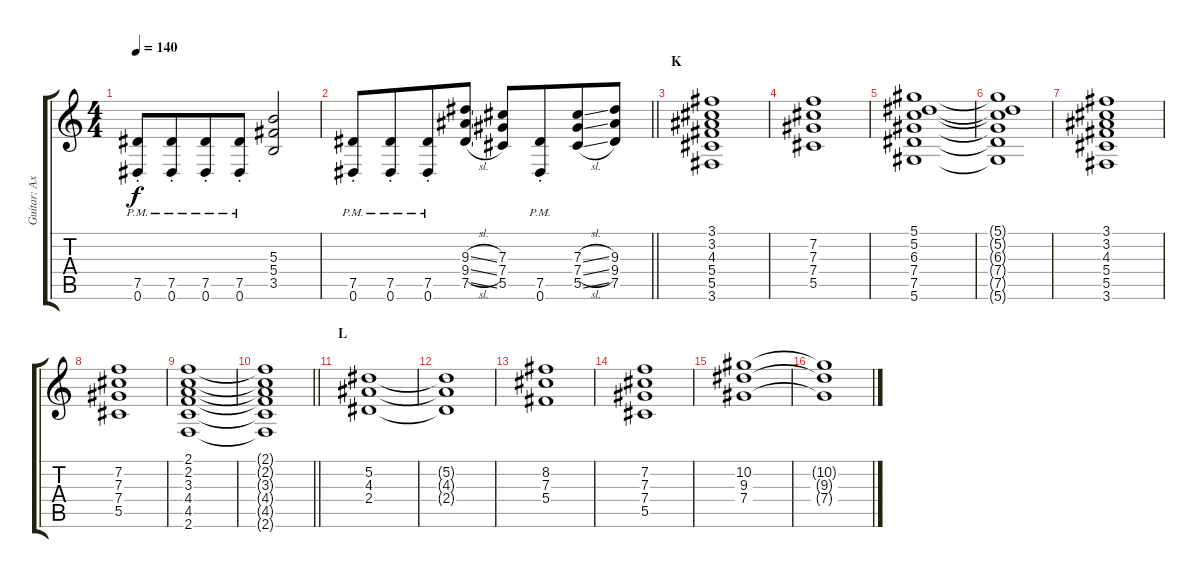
\track ("Guitar: Axel" "Guitar: Ax") {instrument overdrivenguitar}
\staff {score tabs}
\tuning (Eb4 Bb3 Gb3 Db3 Ab2 Eb2) {hide}
\ts (4 4)
\tempo 140
\clef g2
\ks c
(7.5{pm st} 0.6{pm}).8{dy f} (7.5{pm st} 0.6{pm}).8{beam merge} (7.5{pm st} 0.6{pm}).8 (7.5{pm st} 0.6{pm}).8 (5.3 5.4 3.5).2 |
\barLineRight lightlight
(7.5{pm st} 0.6{pm}).8 (7.5{pm st} 0.6{pm}).8{beam merge} (7.5{pm st} 0.6{pm}).8 (9.3{sl} 9.4{sl} 7.5{sl}).8 (7.3 7.4 5.5).8{beam merge} (7.5{pm st} 0.6{pm}).8{beam merge} (7.3{sl} 7.4{sl} 5.5{sl}).8 (9.3 9.4 7.5).8 |
\section ("" "K")
(3.1 3.2 4.3 5.4 5.5 3.6).1 |
(7.2 7.3 7.4 5.5).1 |
(5.1 5.2 6.3 7.4 7.5 5.6).1 |
(5.1{t} 5.2{t} 6.3{t} 7.4{t} 7.5{t} 5.6{t}).1 |
(3.1 3.2 4.3 5.4 5.5 3.6).1 |
(7.2 7.3 7.4 5.5).1 |
(2.1 2.2 3.3 4.4 4.5 2.6).1 |
\barLineRight lightlight
(2.1{t} 2.2{t} 3.3{t} 4.4{t} 4.5{t} 2.6{t}).1 |
\section ("" "L")
(5.2 4.3 2.4).1 |
(5.2{t} 4.3{t} 2.4{t}).1 |
(8.2 7.3 5.4).1 |
(7.2 7.3 7.4 5.5).1 |
(10.2 9.3 7.4).1 |
(10.2{t} 9.3{t} 7.4{t}).1
